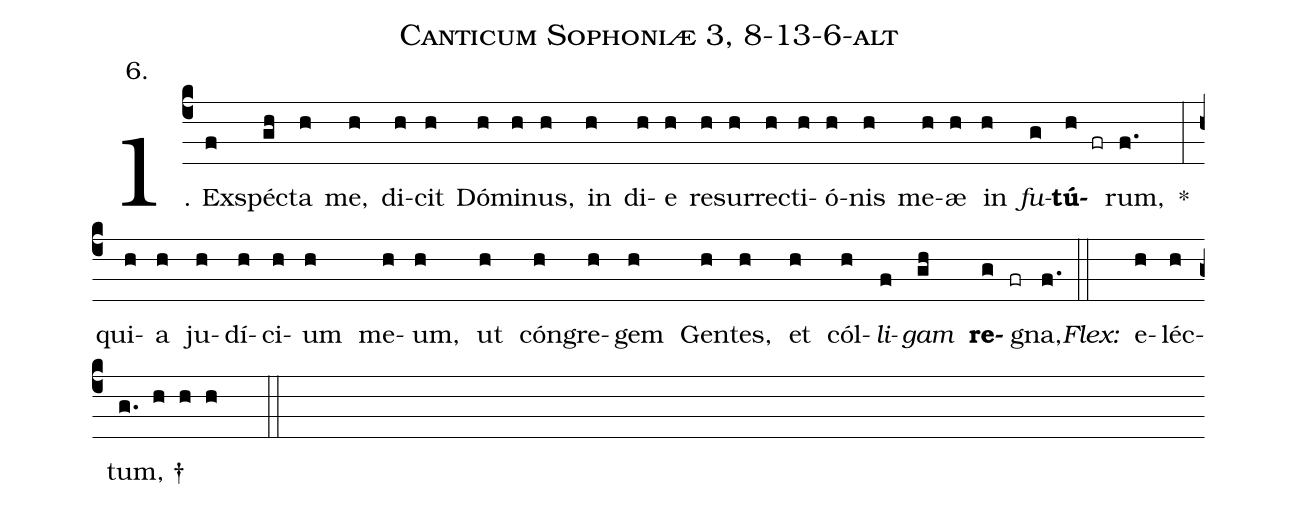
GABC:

name: Canticum Sophoniæ 3, 8-13-6-alt;
annotation: 6.;
%%
(c4)1. Ex(f)spéc(gh)ta(h) me,(h) di(h)cit(h) Dó(h)mi(h)nus,(h) in(h) di(h)e(h) re(h)sur(h)rec(h)ti(h)ó(h)nis(h) me(h)æ(h) in(h) <i>fu</i>(g)<b>tú</b>(h fr)rum,(f.) *(:) qui(h)a(h) ju(h)dí(h)ci(h)um(h) me(h)um,(h) ut(h) cón(h)gre(h)gem(h) Gen(h)tes,(h) et(h) cól(h)<i>li</i>(f)<i>gam</i>(gh) <b>re</b>(g fr)gna,(f.) (::)
<i>Flex:</i>()  e(h)léc(h)tum, †(g. h h h  ::)
